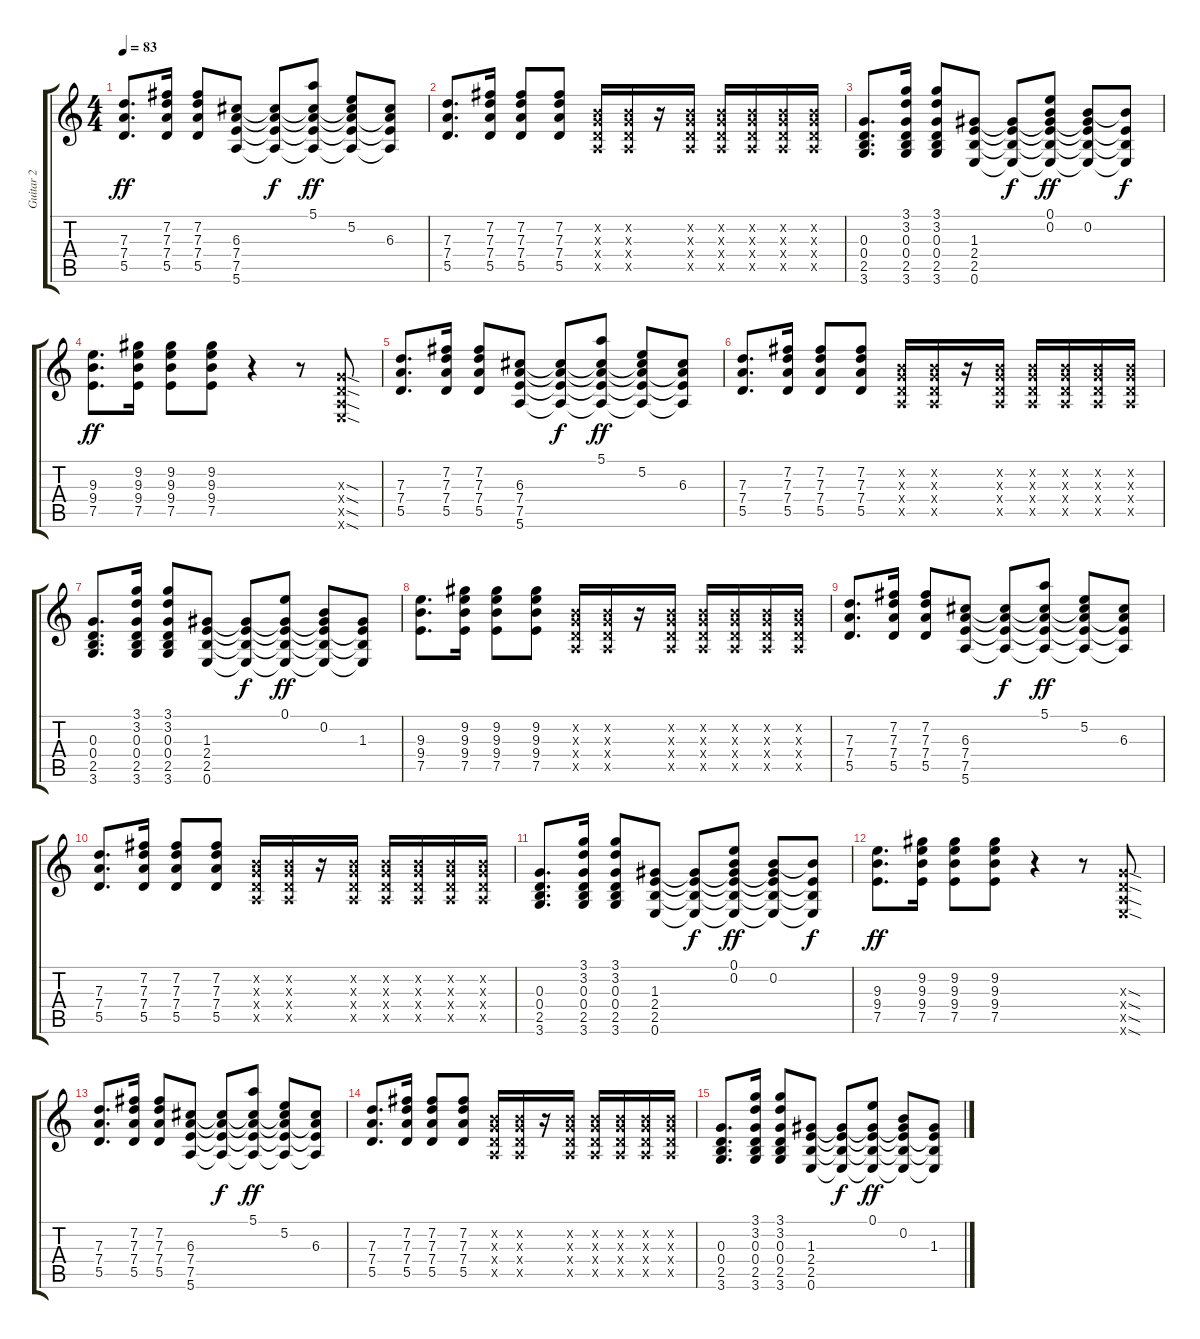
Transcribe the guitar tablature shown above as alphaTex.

\track ("Guitar 2" "Guitar 2") {instrument distortionguitar}
\staff {score tabs}
\tuning (E4 B3 G3 D3 A2 E2) {hide}
\ts (4 4)
\tempo 83
\clef g2
\ks c
(7.3 7.4 5.5).8{d dy ff} (7.2 7.3 7.4 5.5).16 (7.2 7.3 7.4 5.5).8 (6.3 7.4 7.5 5.6).8 (6.3{t} 7.4{t} 7.5{t} 5.6{t}).8{dy f} (5.1 6.3{t} 7.4{t} 7.5{t} 5.6{t}).8{dy ff} (5.2 6.3{t} 7.4{t} 7.5{t} 5.6{t}).8 (6.3 7.4{t} 7.5{t} 5.6{t}).8 |
(7.3 7.4 5.5).8{d} (7.2 7.3 7.4 5.5).16 (7.2 7.3 7.4 5.5).8 (7.2 7.3 7.4 5.5).8 (0.2{x} 0.3{x} 0.4{x} 0.5{x}).16 (0.2{x} 0.3{x} 0.4{x} 0.5{x}).16 r.16 (0.2{x} 0.3{x} 0.4{x} 0.5{x}).16 (0.2{x} 0.3{x} 0.4{x} 0.5{x}).16 (0.2{x} 0.3{x} 0.4{x} 0.5{x}).16 (0.2{x} 0.3{x} 0.4{x} 0.5{x}).16 (0.2{x} 0.3{x} 0.4{x} 0.5{x}).16 |
(0.3 0.4 2.5 3.6).8{d} (3.1 3.2 0.3 0.4 2.5 3.6).16 (3.1 3.2 0.3 0.4 2.5 3.6).8 (1.3 2.4 2.5 0.6).8 (1.3{t} 2.4{t} 2.5{t} 0.6{t}).8{dy f} (0.1 0.2 1.3{t} 2.4{t} 2.5{t} 0.6{t}).8{dy ff} (0.2 1.3{t} 2.4{t} 2.5{t} 0.6{t}).8 (0.2{t} 2.4{t} 2.5{t} 0.6{t}).8{dy f} |
(9.3 9.4 7.5).8{d dy ff} (9.2 9.3 9.4 7.5).16 (9.2 9.3 9.4 7.5).8 (9.2 9.3 9.4 7.5).8 r.4 r.8 (0.3{sod x} 0.4{sod x} 0.5{sod x} 0.6{sod x}).8 |
(7.3 7.4 5.5).8{d} (7.2 7.3 7.4 5.5).16 (7.2 7.3 7.4 5.5).8 (6.3 7.4 7.5 5.6).8 (6.3{t} 7.4{t} 7.5{t} 5.6{t}).8{dy f} (5.1 6.3{t} 7.4{t} 7.5{t} 5.6{t}).8{dy ff} (5.2 6.3{t} 7.4{t} 7.5{t} 5.6{t}).8 (6.3 7.4{t} 7.5{t} 5.6{t}).8 |
(7.3 7.4 5.5).8{d} (7.2 7.3 7.4 5.5).16 (7.2 7.3 7.4 5.5).8 (7.2 7.3 7.4 5.5).8 (0.2{x} 0.3{x} 0.4{x} 0.5{x}).16 (0.2{x} 0.3{x} 0.4{x} 0.5{x}).16 r.16 (0.2{x} 0.3{x} 0.4{x} 0.5{x}).16 (0.2{x} 0.3{x} 0.4{x} 0.5{x}).16 (0.2{x} 0.3{x} 0.4{x} 0.5{x}).16 (0.2{x} 0.3{x} 0.4{x} 0.5{x}).16 (0.2{x} 0.3{x} 0.4{x} 0.5{x}).16 |
(0.3 0.4 2.5 3.6).8{d} (3.1 3.2 0.3 0.4 2.5 3.6).16 (3.1 3.2 0.3 0.4 2.5 3.6).8 (1.3 2.4 2.5 0.6).8 (1.3{t} 2.4{t} 2.5{t} 0.6{t}).8{dy f} (0.1 1.3{t} 2.4{t} 2.5{t} 0.6{t}).8{dy ff} (0.2 1.3{t} 2.4{t} 2.5{t} 0.6{t}).8 (1.3 2.4{t} 2.5{t} 0.6{t}).8 |
(9.3 9.4 7.5).8{d volume 5} (9.2 9.3 9.4 7.5).16 (9.2 9.3 9.4 7.5).8 (9.2 9.3 9.4 7.5).8 (0.2{x} 0.3{x} 0.4{x} 0.5{x}).16 (0.2{x} 0.3{x} 0.4{x} 0.5{x}).16 r.16 (0.2{x} 0.3{x} 0.4{x} 0.5{x}).16 (0.2{x} 0.3{x} 0.4{x} 0.5{x}).16 (0.2{x} 0.3{x} 0.4{x} 0.5{x}).16 (0.2{x} 0.3{x} 0.4{x} 0.5{x}).16 (0.2{x} 0.3{x} 0.4{x} 0.5{x}).16 |
(7.3 7.4 5.5).8{d} (7.2 7.3 7.4 5.5).16 (7.2 7.3 7.4 5.5).8 (6.3 7.4 7.5 5.6).8 (6.3{t} 7.4{t} 7.5{t} 5.6{t}).8{dy f} (5.1 6.3{t} 7.4{t} 7.5{t} 5.6{t}).8{dy ff} (5.2 6.3{t} 7.4{t} 7.5{t} 5.6{t}).8 (6.3 7.4{t} 7.5{t} 5.6{t}).8 |
(7.3 7.4 5.5).8{d} (7.2 7.3 7.4 5.5).16 (7.2 7.3 7.4 5.5).8 (7.2 7.3 7.4 5.5).8 (0.2{x} 0.3{x} 0.4{x} 0.5{x}).16 (0.2{x} 0.3{x} 0.4{x} 0.5{x}).16 r.16 (0.2{x} 0.3{x} 0.4{x} 0.5{x}).16 (0.2{x} 0.3{x} 0.4{x} 0.5{x}).16 (0.2{x} 0.3{x} 0.4{x} 0.5{x}).16 (0.2{x} 0.3{x} 0.4{x} 0.5{x}).16 (0.2{x} 0.3{x} 0.4{x} 0.5{x}).16 |
(0.3 0.4 2.5 3.6).8{d} (3.1 3.2 0.3 0.4 2.5 3.6).16 (3.1 3.2 0.3 0.4 2.5 3.6).8 (1.3 2.4 2.5 0.6).8 (1.3{t} 2.4{t} 2.5{t} 0.6{t}).8{dy f} (0.1 0.2 1.3{t} 2.4{t} 2.5{t} 0.6{t}).8{dy ff} (0.2 1.3{t} 2.4{t} 2.5{t} 0.6{t}).8 (0.2{t} 2.4{t} 2.5{t} 0.6{t}).8{dy f} |
(9.3 9.4 7.5).8{d dy ff volume 0} (9.2 9.3 9.4 7.5).16 (9.2 9.3 9.4 7.5).8 (9.2 9.3 9.4 7.5).8 r.4 r.8 (0.3{sod x} 0.4{sod x} 0.5{sod x} 0.6{sod x}).8 |
(7.3 7.4 5.5).8{d} (7.2 7.3 7.4 5.5).16 (7.2 7.3 7.4 5.5).8 (6.3 7.4 7.5 5.6).8 (6.3{t} 7.4{t} 7.5{t} 5.6{t}).8{dy f} (5.1 6.3{t} 7.4{t} 7.5{t} 5.6{t}).8{dy ff} (5.2 6.3{t} 7.4{t} 7.5{t} 5.6{t}).8 (6.3 7.4{t} 7.5{t} 5.6{t}).8 |
(7.3 7.4 5.5).8{d} (7.2 7.3 7.4 5.5).16 (7.2 7.3 7.4 5.5).8 (7.2 7.3 7.4 5.5).8 (0.2{x} 0.3{x} 0.4{x} 0.5{x}).16 (0.2{x} 0.3{x} 0.4{x} 0.5{x}).16 r.16 (0.2{x} 0.3{x} 0.4{x} 0.5{x}).16 (0.2{x} 0.3{x} 0.4{x} 0.5{x}).16 (0.2{x} 0.3{x} 0.4{x} 0.5{x}).16 (0.2{x} 0.3{x} 0.4{x} 0.5{x}).16 (0.2{x} 0.3{x} 0.4{x} 0.5{x}).16 |
(0.3 0.4 2.5 3.6).8{d} (3.1 3.2 0.3 0.4 2.5 3.6).16 (3.1 3.2 0.3 0.4 2.5 3.6).8 (1.3 2.4 2.5 0.6).8 (1.3{t} 2.4{t} 2.5{t} 0.6{t}).8{dy f} (0.1 1.3{t} 2.4{t} 2.5{t} 0.6{t}).8{dy ff} (0.2 1.3{t} 2.4{t} 2.5{t} 0.6{t}).8 (1.3 2.4{t} 2.5{t} 0.6{t}).8
